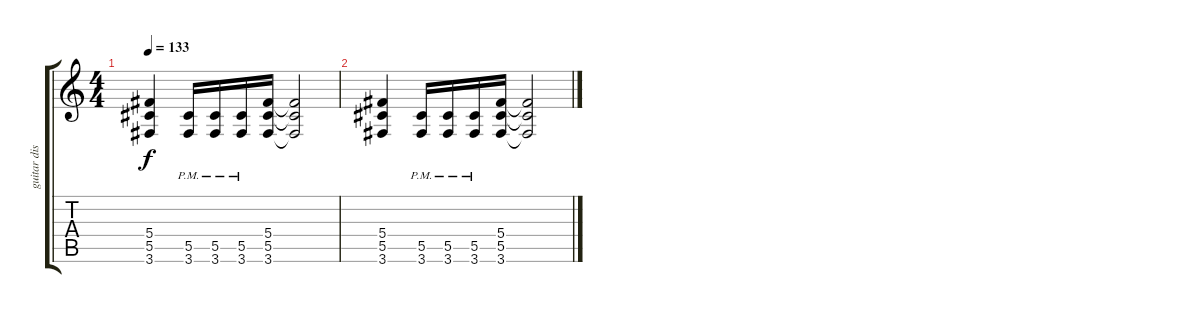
\track ("guitar dist" "guitar dis") {instrument overdrivenguitar}
\staff {score tabs}
\tuning (Eb4 Bb3 Gb3 Db3 Ab2 Eb2) {hide}
\ts (4 4)
\tempo 133
\clef g2
\ks c
(5.4 5.5 3.6).4{dy f} (5.5{pm} 3.6{pm}).16 (5.5{pm} 3.6{pm}).16 (5.5{pm} 3.6{pm}).16 (5.4 5.5 3.6).16 (5.4{t} 5.5{t} 3.6{t}).2 |
(5.4 5.5 3.6).4 (5.5{pm} 3.6{pm}).16 (5.5{pm} 3.6{pm}).16 (5.5{pm} 3.6{pm}).16 (5.4 5.5 3.6).16 (5.4{t} 5.5{t} 3.6{t}).2
